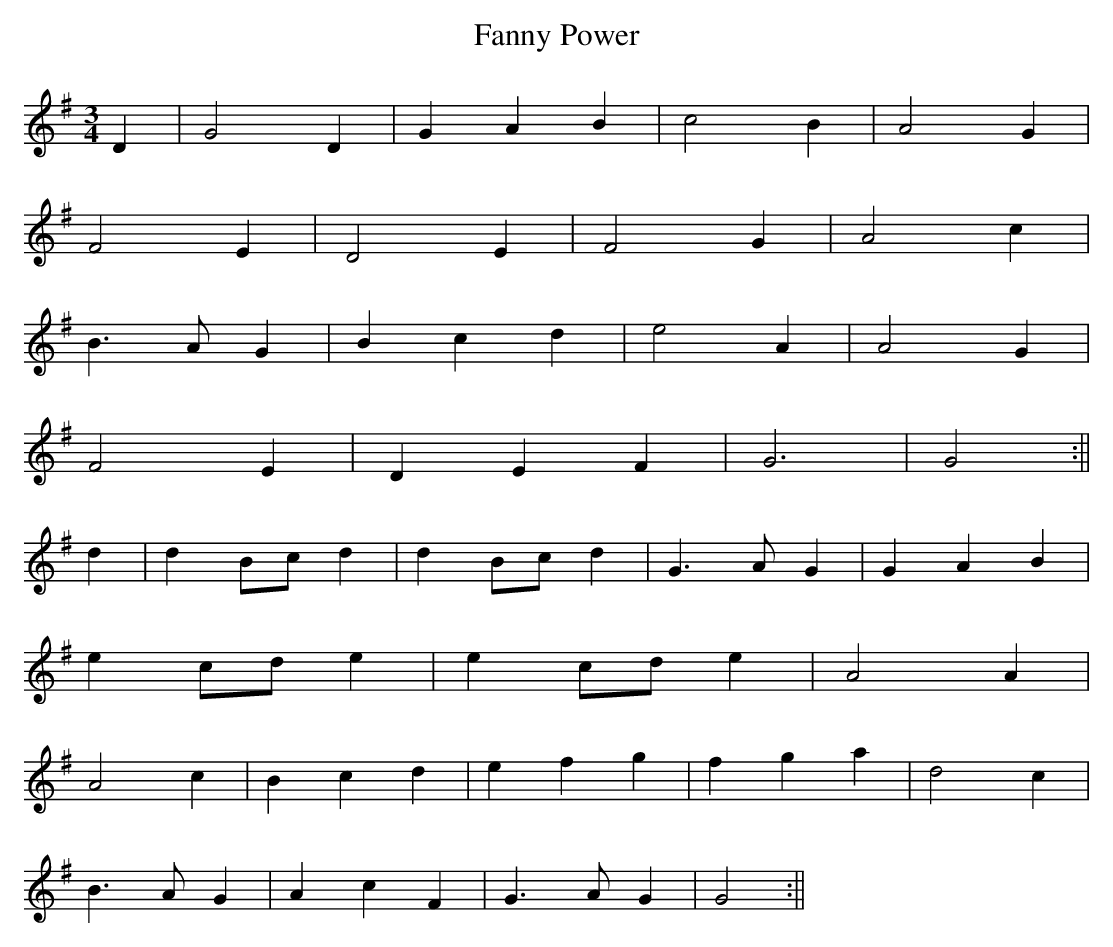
X:1
T:Fanny Power
M:3/4
L:1/4
K:G
D|G2 D|G A B|c2 B|A2 G|
F2 E|D2 E|F2 G|A2 c|
B>A G|B c d|e2 A|A2 G|
F2 E|D E F|G3|G2:||
d|d B/c/ d|d B/c/ d|G>A G|G A B|
e c/d/ e|e c/d/ e|A2 A|
A2 c|B c d|ef g|fg a|d2 c|
B>A G|A c F|G>A G|G2:||
